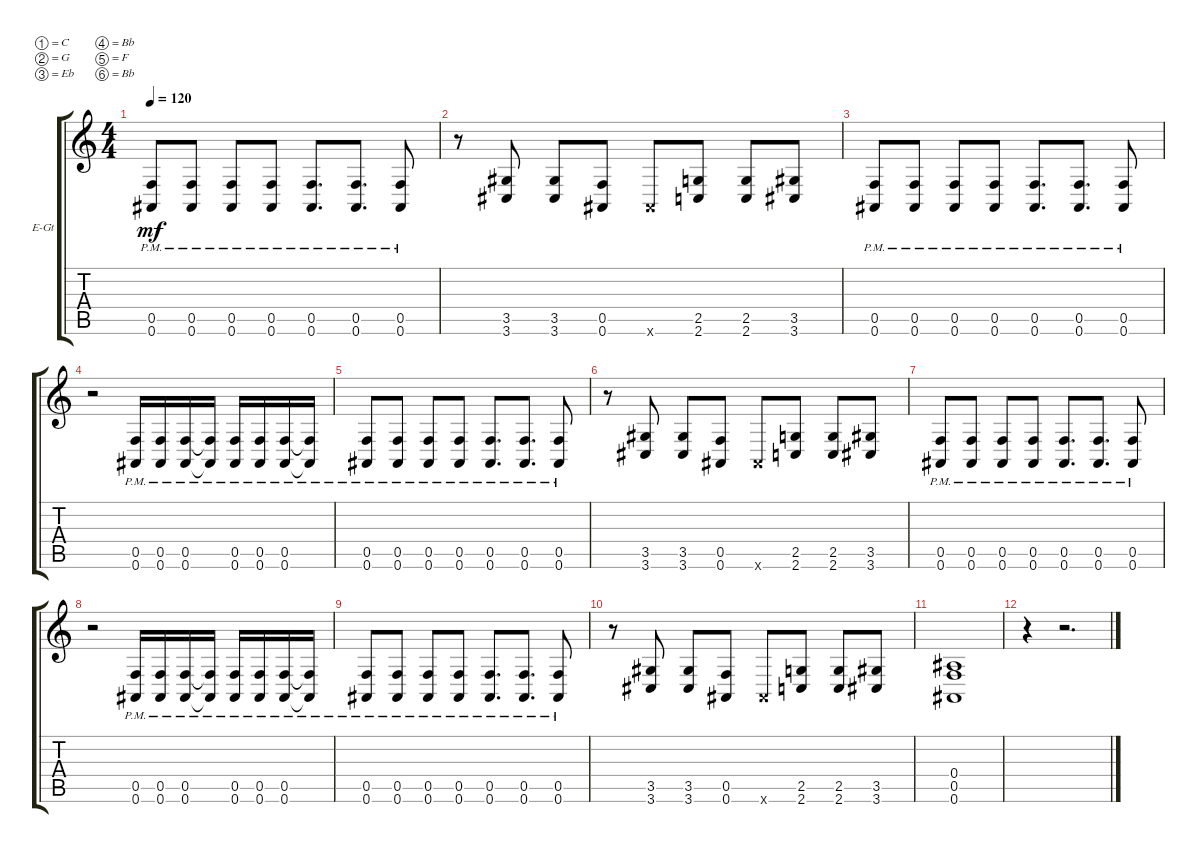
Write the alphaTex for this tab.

\bracketExtendMode groupsimilarinstruments
\firstSystemTrackNameOrientation horizontal
\otherSystemsTrackNameOrientation horizontal
\track ("Rhythm" "E-Gt") {instrument distortionguitar}
\staff {score tabs}
\tuning (C4 G3 Eb3 Bb2 F2 Bb1)
\ts (4 4)
\tempo 120
\clef g2
\ks c
(0.5{pm} 0.6{pm}).8{dy mf} (0.5{pm} 0.6{pm}).8 (0.5{pm} 0.6{pm}).8 (0.5{pm} 0.6{pm}).8 (0.5{pm} 0.6{pm}).8{d} (0.5{pm} 0.6{pm}).8{d} (0.5{pm} 0.6{pm}).8 |
r.8 (3.5 3.6).8 (3.5 3.6).8 (0.5 0.6).8 0.6{x}.8 (2.5 2.6).8 (2.5 2.6).8 (3.5 3.6).8 |
(0.5{pm} 0.6{pm}).8 (0.5{pm} 0.6{pm}).8 (0.5{pm} 0.6{pm}).8 (0.5{pm} 0.6{pm}).8 (0.5{pm} 0.6{pm}).8{d} (0.5{pm} 0.6{pm}).8{d} (0.5{pm} 0.6{pm}).8 |
r.2 (0.5{pm} 0.6{pm}).16 (0.5{pm} 0.6{pm}).16 (0.5{pm} 0.6{pm}).16 (0.5{pm t} 0.6{pm t}).16 (0.5{pm} 0.6{pm}).16 (0.5{pm} 0.6{pm}).16 (0.5{pm} 0.6{pm}).16 (0.5{pm t} 0.6{pm t}).16 |
(0.5{pm} 0.6{pm}).8 (0.5{pm} 0.6{pm}).8 (0.5{pm} 0.6{pm}).8 (0.5{pm} 0.6{pm}).8 (0.5{pm} 0.6{pm}).8{d} (0.5{pm} 0.6{pm}).8{d} (0.5{pm} 0.6{pm}).8 |
r.8 (3.5 3.6).8 (3.5 3.6).8 (0.5 0.6).8 0.6{x}.8 (2.5 2.6).8 (2.5 2.6).8 (3.5 3.6).8 |
(0.5{pm} 0.6{pm}).8 (0.5{pm} 0.6{pm}).8 (0.5{pm} 0.6{pm}).8 (0.5{pm} 0.6{pm}).8 (0.5{pm} 0.6{pm}).8{d} (0.5{pm} 0.6{pm}).8{d} (0.5{pm} 0.6{pm}).8 |
r.2 (0.5{pm} 0.6{pm}).16 (0.5{pm} 0.6{pm}).16 (0.5{pm} 0.6{pm}).16 (0.5{pm t} 0.6{pm t}).16 (0.5{pm} 0.6{pm}).16 (0.5{pm} 0.6{pm}).16 (0.5{pm} 0.6{pm}).16 (0.5{pm t} 0.6{pm t}).16 |
(0.5{pm} 0.6{pm}).8 (0.5{pm} 0.6{pm}).8 (0.5{pm} 0.6{pm}).8 (0.5{pm} 0.6{pm}).8 (0.5{pm} 0.6{pm}).8{d} (0.5{pm} 0.6{pm}).8{d} (0.5{pm} 0.6{pm}).8 |
r.8 (3.5 3.6).8 (3.5 3.6).8 (0.5 0.6).8 0.6{x}.8 (2.5 2.6).8 (2.5 2.6).8 (3.5 3.6).8 |
(0.4 0.5 0.6).1 |
r.4 r.2{d}
